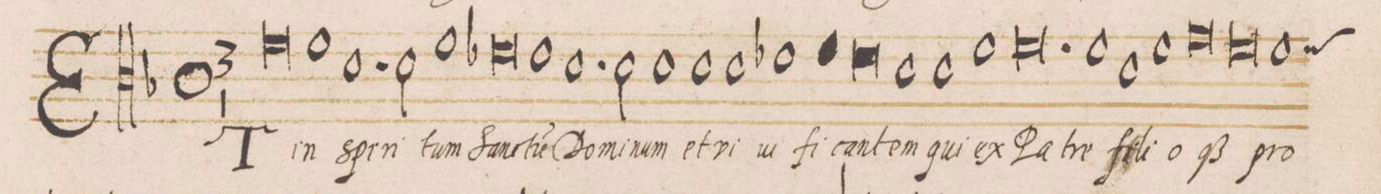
**kern	**text
*I"CANTUS	*
*clefC3	*
*k[b-]	*
*met(O)	*
*M3/1	*
0f	Et
1f	in
=112-	=112-
1.d	spi-
2d\	-ri-
1f	-tum
=113-	=113-
0e-	San-
1e-	-ctu(m)
=114-	=114-
1.d	Do-
2d\	-mi-
1d	-num
=115-	=115-
1d	et
1d	vi-
1e-X	-vi-
=116-	=116-
*col	*
1f	-fi-
0e-	-can-
*Xcol	*
=117-	=117-
1d	-tem
1d	qui
1f	ex
=118-	=118-
0.f	Pa-
=119-	=119-
1f	-tre
1d	fi-
1f	-li-
=120-	=120-
0.g	-o-
=121-	=121-
0f	-q(ue)
*custos:f	*
1f	pro-
=122-	=122-
*-	*-
